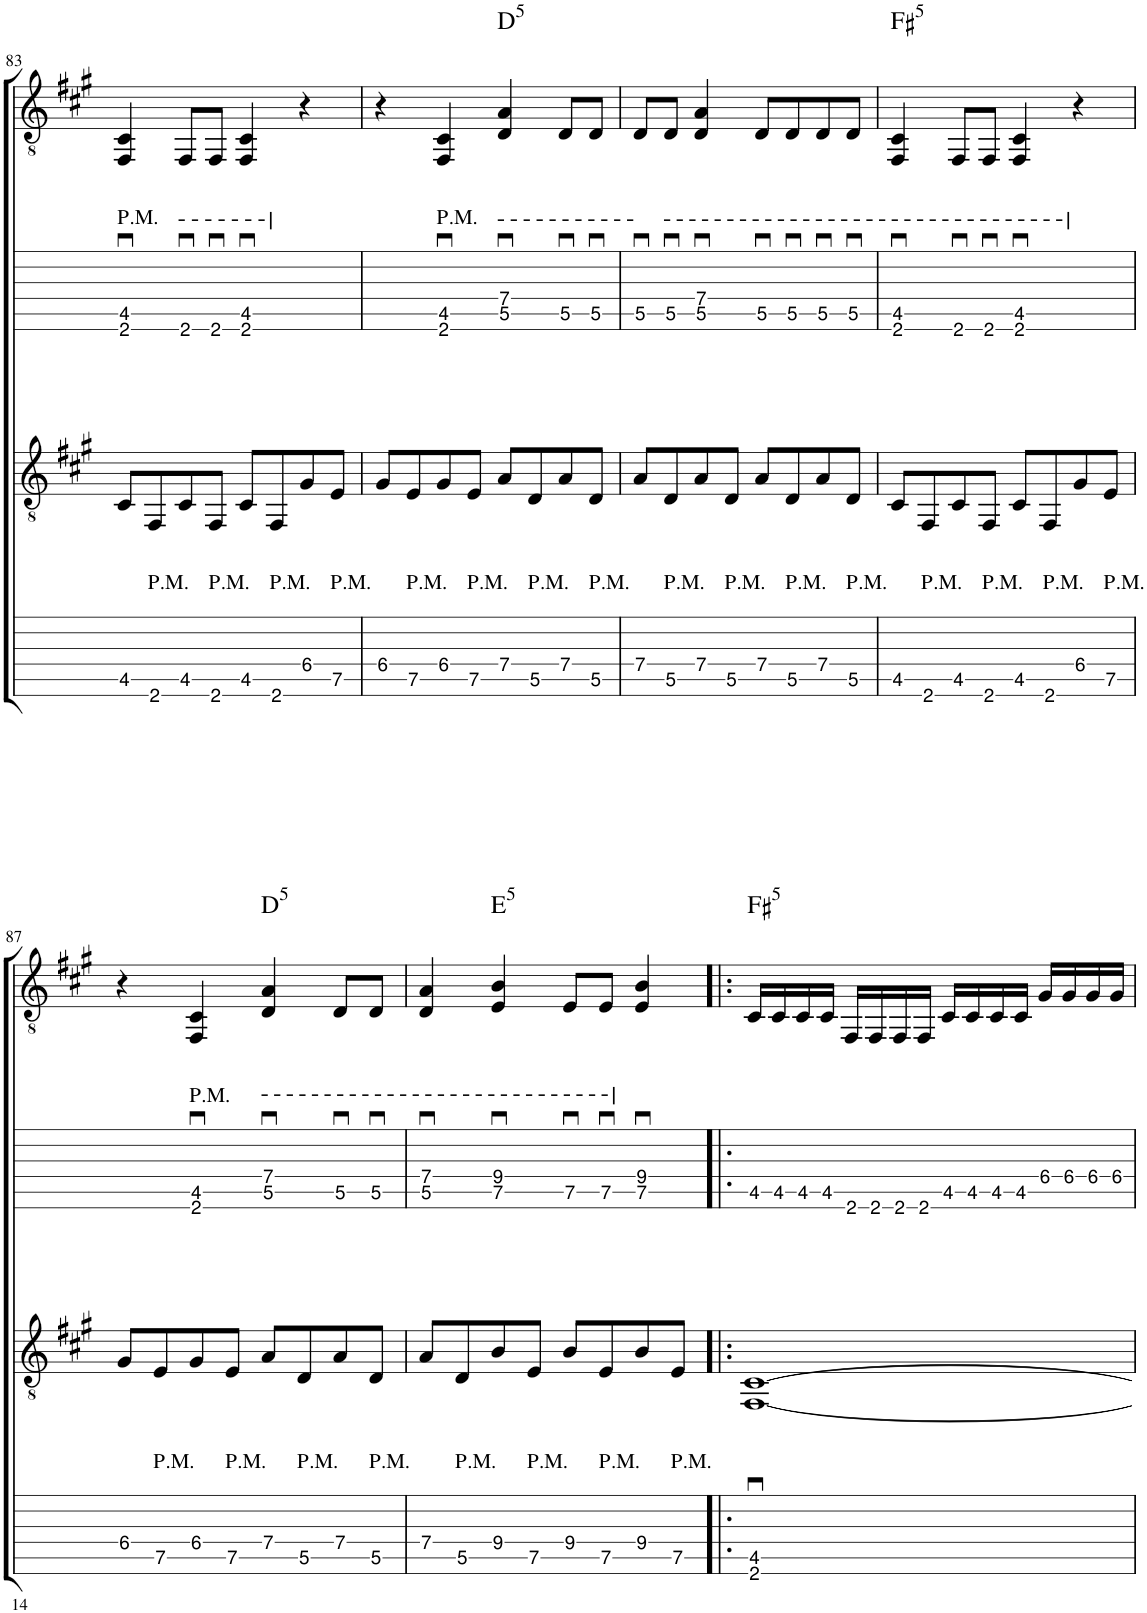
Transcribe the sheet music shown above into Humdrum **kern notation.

**kern	**kern	**kern	**kern
*part4	*part3	*part2	*part1
*staff4	*staff3	*staff2	*staff1
*I"Электрогитара	*I"Электрогитара	*I"Электрогитара	*I"Электрогитара
!!LO:PB:g=z
*	*clefGv2	*	*clefGv2
*k[f#c#g#]	*k[f#c#g#]	*k[f#c#g#]	*k[f#c#g#]
*M4/4	*M4/4	*M4/4	*M4/4
=83	=83	=83	=83
!	!	!LO:TX:a:t=P.M.	!
8C#L	8C#/L	4FF#u 4C#u	4FF#/ 4C#/
!LO:TX:a:t=P.M.	!	!	!
8FF#J	8FF#/	.	.
8C#L	8C#/	8FF#uL	8FF#/L
!LO:TX:a:t=P.M.	!	!	!
8FF#J	8FF#/J	8FF#uJ	8FF#/J
8C#L	8C#/L	4FF#u 4C#u	4FF#/ 4C#/
!LO:TX:a:t=P.M.	!	!	!
8FF#J	8FF#/	.	.
8G#L	8G#/	4r	4r
!LO:TX:a:t=P.M.	!	!	!
8EJ	8E/J	.	.
!	!	!LO:TX:a:t=|	!
=84	=84	=84	=84
8G#L	8G#/L	4r	4r
!LO:TX:a:t=P.M.	!	!	!
8EJ	8E/	.	.
!	!	!LO:TX:a:t=P.M.	!
8G#L	8G#/	4FF#u 4C#u	4FF#/ 4C#/
!LO:TX:a:t=P.M.	!	!	!
8EJ	8E/J	.	.
!	!	!	!LO:TX:a:t=D
!	!	!	!LO:TX:a:t=5
8AL	8A/L	4Du 4Au	4D/ 4A/
!LO:TX:a:t=P.M.	!	!	!
8DJ	8D/	.	.
8AL	8A/	8DuL	8D/L
!LO:TX:a:t=P.M.	!	!	!
8DJ	8D/J	8DuJ	8D/J
=85	=85	=85	=85
8AL	8A/L	8DuL	8D/L
!LO:TX:a:t=P.M.	!	!	!
8DJ	8D/	8DuJ	8D/J
8AL	8A/	4Du 4Au	4D/ 4A/
!LO:TX:a:t=P.M.	!	!	!
8DJ	8D/J	.	.
8AL	8A/L	8DuL	8D/L
!LO:TX:a:t=P.M.	!	!	!
8DJ	8D/	8DuJ	8D/
8AL	8A/	8DuL	8D/
!LO:TX:a:t=P.M.	!	!	!
8DJ	8D/J	8DuJ	8D/J
!	!	!LO:TX:a:t=|	!
=86	=86	=86	=86
!	!	!	!LO:TX:a:t=F♯
!	!	!	!LO:TX:a:t=5
8C#L	8C#/L	4FF#u 4C#u	4FF#/ 4C#/
!LO:TX:a:t=P.M.	!	!	!
8FF#J	8FF#/	.	.
8C#L	8C#/	8FF#uL	8FF#/L
!LO:TX:a:t=P.M.	!	!	!
8FF#J	8FF#/J	8FF#uJ	8FF#/J
8C#L	8C#/L	4FF#u 4C#u	4FF#/ 4C#/
!LO:TX:a:t=P.M.	!	!	!
8FF#J	8FF#/	.	.
8G#L	8G#/	4r	4r
!LO:TX:a:t=P.M.	!	!	!
8EJ	8E/J	.	.
!!LO:LB:g=z
=87	=87	=87	=87
8G#L	8G#/L	4r	4r
!LO:TX:a:t=P.M.	!	!	!
8EJ	8E/	.	.
!	!	!LO:TX:a:t=P.M.	!
8G#L	8G#/	4FF#u 4C#u	4FF#/ 4C#/
!LO:TX:a:t=P.M.	!	!	!
8EJ	8E/J	.	.
!	!	!	!LO:TX:a:t=D
!	!	!	!LO:TX:a:t=5
8AL	8A/L	4Du 4Au	4D/ 4A/
!LO:TX:a:t=P.M.	!	!	!
8DJ	8D/	.	.
8AL	8A/	8DuL	8D/L
!LO:TX:a:t=P.M.	!	!	!
8DJ	8D/J	8DuJ	8D/J
!	!	!LO:TX:a:t=|	!
=88	=88	=88	=88
8AL	8A/L	4Du 4Au	4D/ 4A/
!LO:TX:a:t=P.M.	!	!	!
8DJ	8D/	.	.
!	!	!	!LO:TX:a:t=E
!	!	!	!LO:TX:a:t=5
8BL	8B/	4Eu 4Bu	4E/ 4B/
!LO:TX:a:t=P.M.	!	!	!
8EJ	8E/J	.	.
8BL	8B/L	8EuL	8E/L
!LO:TX:a:t=P.M.	!	!	!
8EJ	8E/	8EuJ	8E/J
8BL	8B/	4Eu 4Bu	4E/ 4B/
!LO:TX:a:t=P.M.	!	!	!
8EJ	8E/J	.	.
=89!|:	=89!|:	=89!|:	=89!|:
!	!	!	!LO:TX:a:t=F♯
!	!	!	!LO:TX:a:t=5
[1FF#u [1C#u	[1FF# [1C#	16C#LL	16C#/LL
.	.	16C#J	16C#/
.	.	16C#L	16C#/
.	.	16C#JJ	16C#/JJ
.	.	16FF#LL	16FF#/LL
.	.	16FF#J	16FF#/
.	.	16FF#L	16FF#/
.	.	16FF#JJ	16FF#/JJ
.	.	16C#LL	16C#/LL
.	.	16C#J	16C#/
.	.	16C#L	16C#/
.	.	16C#JJ	16C#/JJ
.	.	16G#LL	16G#/LL
.	.	16G#J	16G#/
.	.	16G#L	16G#/
.	.	16G#JJ	16G#/JJ
=	=	=	=
*-	*-	*-	*-
